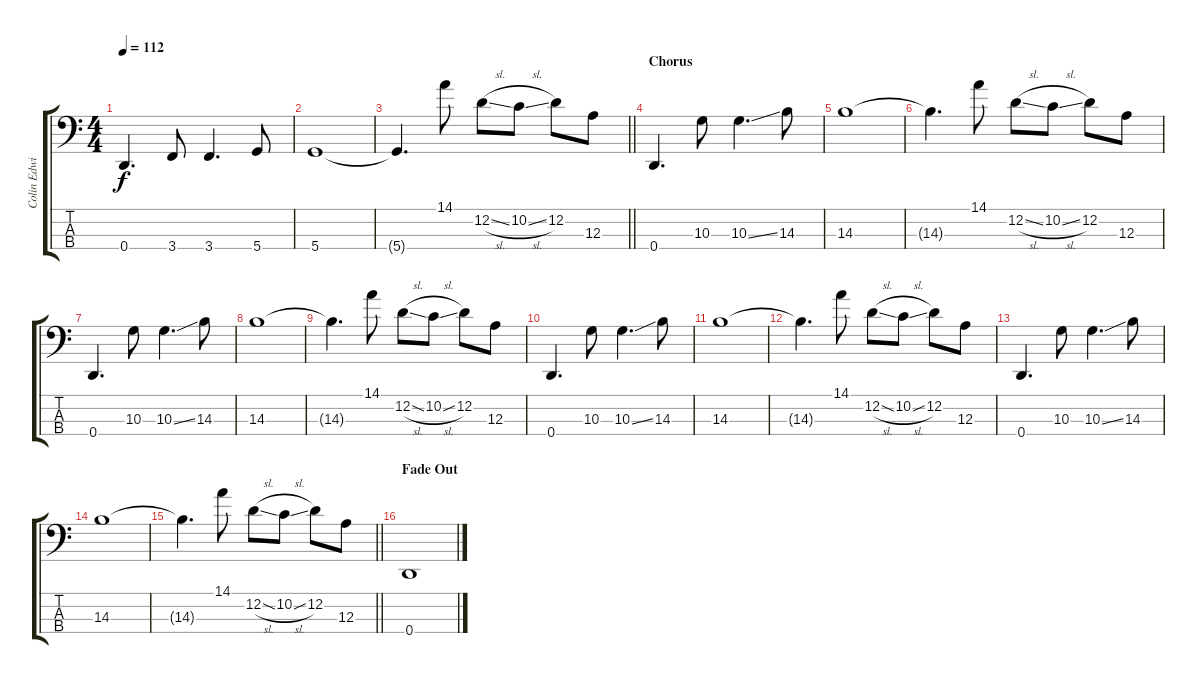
\track ("Colin Edwin - Bass" "Colin Edwi") {instrument electricbassfinger}
\staff {score tabs}
\tuning (G2 D2 A1 D1) {hide}
\ts (4 4)
\tempo 112
\clef f4
\ks c
0.4.4{d dy f} 3.4.8 3.4.4{d} 5.4.8 |
5.4.1 |
\barLineRight lightlight
5.4{t}.4{d} 14.1.8 12.2{sl}.8 10.2{sl}.8 12.2.8 12.3.8 |
\section ("" "Chorus")
0.4.4{d} 10.3.8 10.3{ss}.4{d} 14.3.8 |
14.3.1 |
14.3{t}.4{d} 14.1.8 12.2{sl}.8 10.2{sl}.8 12.2.8 12.3.8 |
0.4.4{d} 10.3.8 10.3{ss}.4{d} 14.3.8 |
14.3.1 |
14.3{t}.4{d} 14.1.8 12.2{sl}.8 10.2{sl}.8 12.2.8 12.3.8 |
0.4.4{d} 10.3.8 10.3{ss}.4{d} 14.3.8 |
14.3.1 |
14.3{t}.4{d} 14.1.8 12.2{sl}.8 10.2{sl}.8 12.2.8 12.3.8 |
0.4.4{d} 10.3.8 10.3{ss}.4{d} 14.3.8 |
14.3.1 |
\barLineRight lightlight
14.3{t}.4{d} 14.1.8 12.2{sl}.8 10.2{sl}.8 12.2.8 12.3.8 |
\section ("" "Fade Out")
0.4.1{volume 0}
